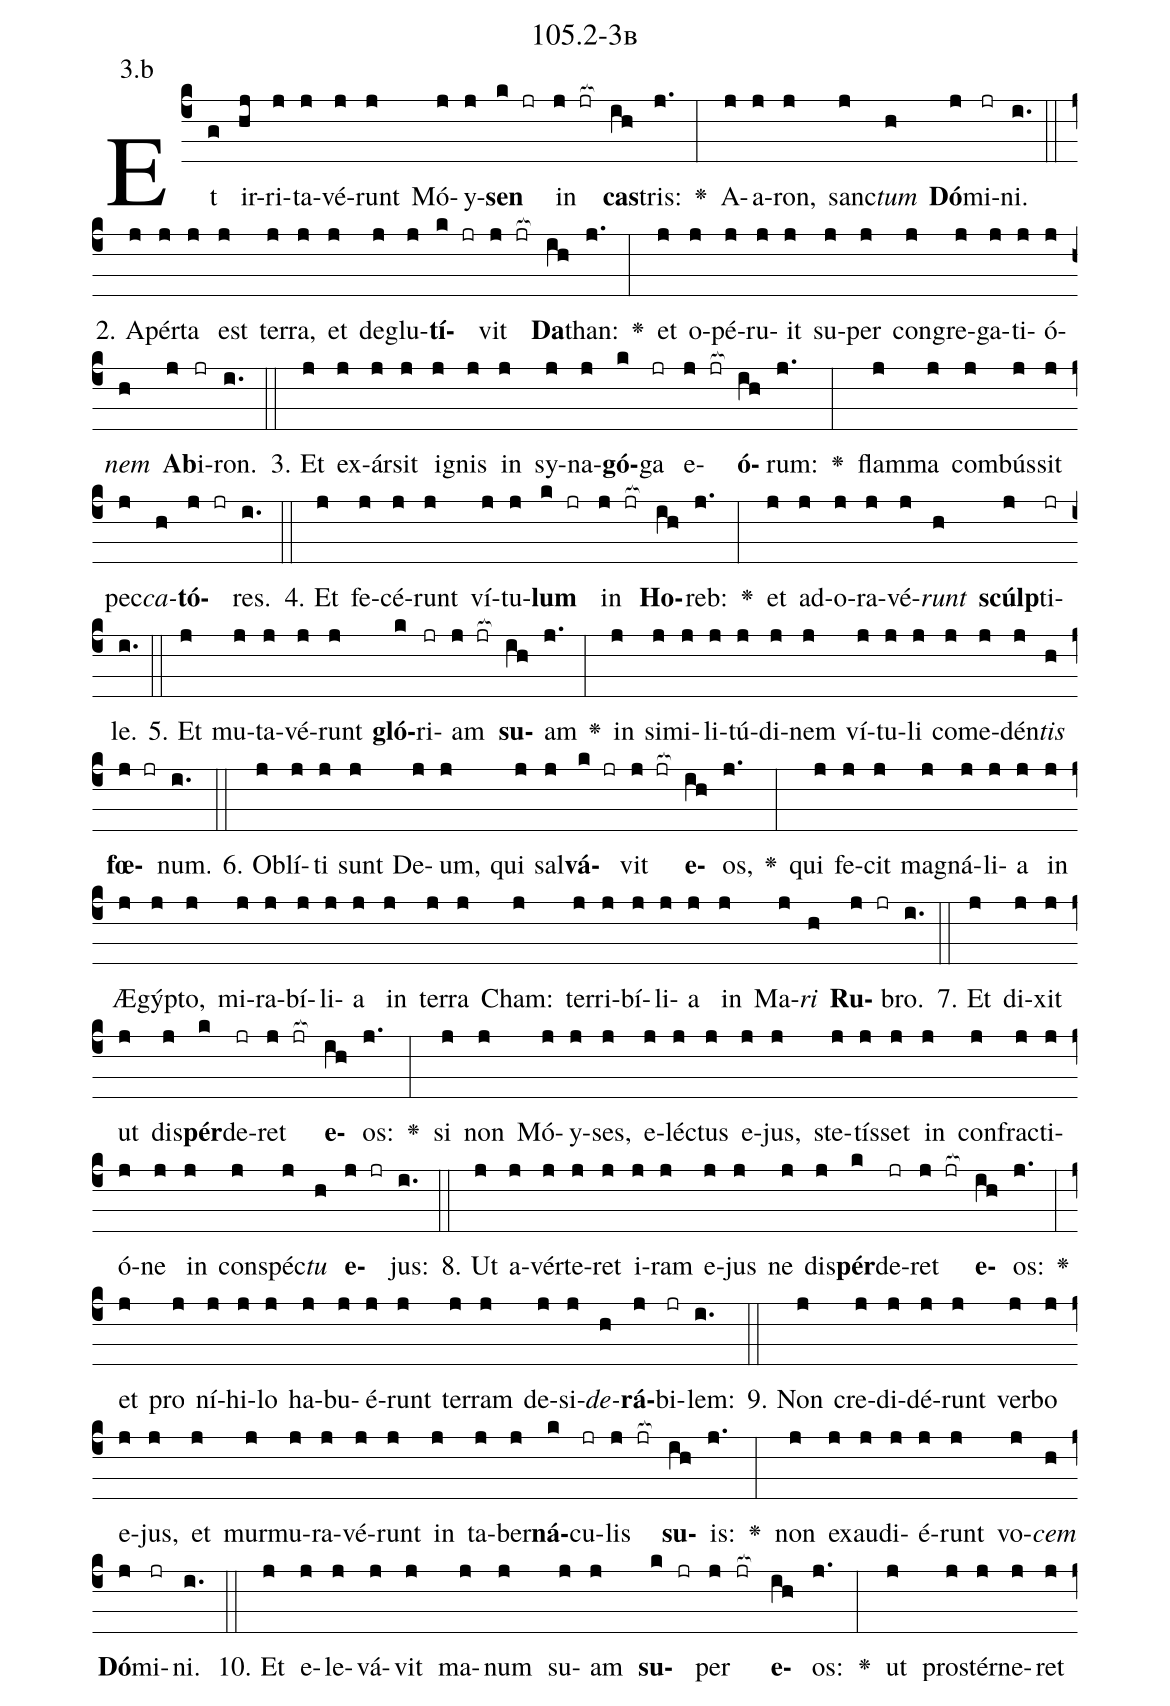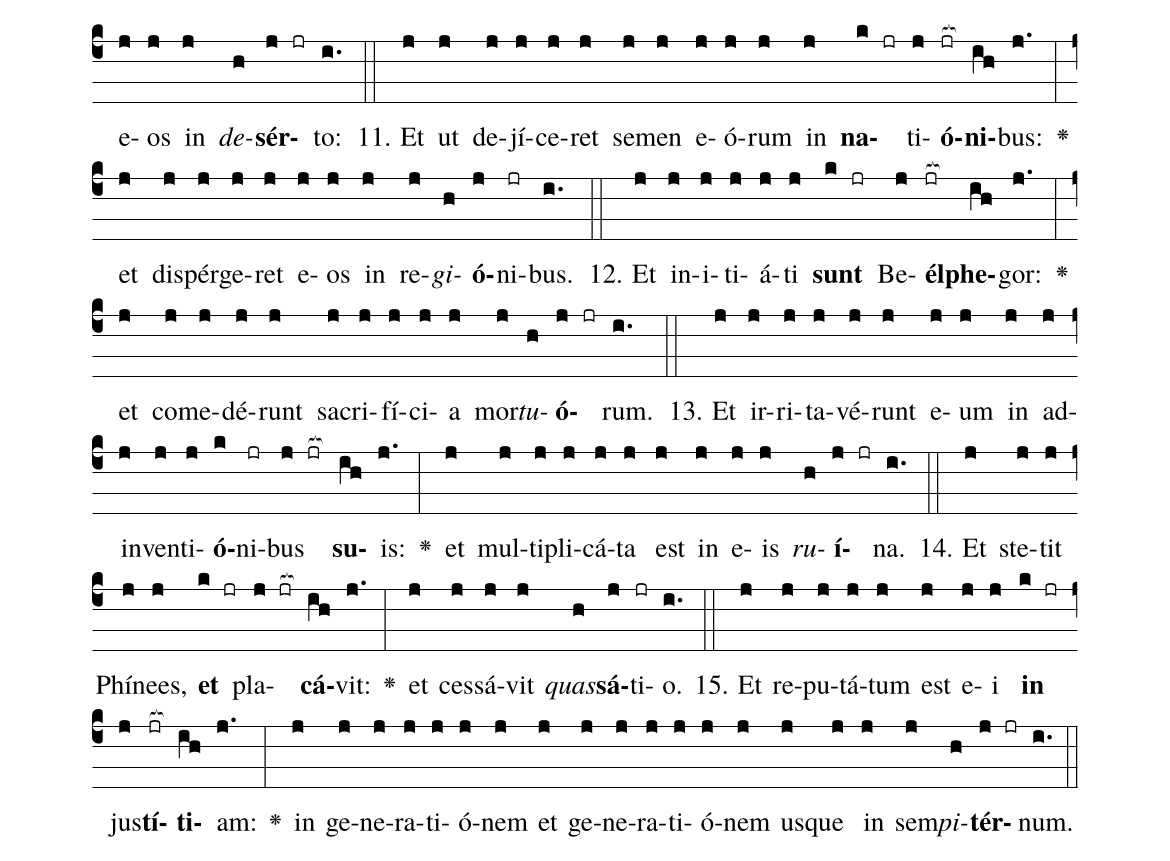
name: 105.2-3b;
annotation: 3.b;
%%
(c4)Et(g) ir(hj)ri(j)ta(j)vé(j)runt(j) Mó(j)y(j)<b>sen</b>(k jr) in(j jr[ocb:1{]) <b>cas</b>(ih[ocb:0}])tris:(j.) <v>\greheightstar</v>(:) A(j)a(j)ron,(j) sanc(j)<i>tum</i>(h) <b>Dó</b>(j)mi(jr)ni.(i.) (::)
2. A(j)pér(j)ta(j) est(j) ter(j)ra,(j) et(j) de(j)glu(j)<b>tí</b>(k jr)vit(j jr[ocb:1{]) <b>Da</b>(ih[ocb:0}])than:(j.) <v>\greheightstar</v>(:) et(j) o(j)pé(j)ru(j)it(j) su(j)per(j) con(j)gre(j)ga(j)ti(j)ó(j)<i>nem</i>(h) <b>Ab</b>(j)i(jr)ron.(i.) (::)
3. Et(j) ex(j)ár(j)sit(j) i(j)gnis(j) in(j) sy(j)na(j)<b>gó</b>(k)ga(jr) e(j jr[ocb:1{])<b>ó</b>(ih[ocb:0}])rum:(j.) <v>\greheightstar</v>(:) flam(j)ma(j) com(j)bús(j)sit(j) pec(j)<i>ca</i>(h)<b>tó</b>(j jr)res.(i.) (::)
4. Et(j) fe(j)cé(j)runt(j) ví(j)tu(j)<b>lum</b>(k jr) in(j jr[ocb:1{]) <b>Ho</b>(ih[ocb:0}])reb:(j.) <v>\greheightstar</v>(:) et(j) ad(j)o(j)ra(j)vé(j)<i>runt</i>(h) <b>scúlp</b>(j)ti(jr)le.(i.) (::)
5. Et(j) mu(j)ta(j)vé(j)runt(j) <b>gló</b>(k)ri(jr)am(j jr[ocb:1{]) <b>su</b>(ih[ocb:0}])am(j.) <v>\greheightstar</v>(:) in(j) si(j)mi(j)li(j)tú(j)di(j)nem(j) ví(j)tu(j)li(j) com(j)e(j)dén(j)<i>tis</i>(h) <b>fœ</b>(j jr)num.(i.) (::)
6. Ob(j)lí(j)ti(j) sunt(j) De(j)um,(j) qui(j) sal(j)<b>vá</b>(k jr)vit(j jr[ocb:1{]) <b>e</b>(ih[ocb:0}])os,(j.) <v>\greheightstar</v>(:) qui(j) fe(j)cit(j) ma(j)gná(j)li(j)a(j) in(j) Æ(j)gýp(j)to,(j) mi(j)ra(j)bí(j)li(j)a(j) in(j) ter(j)ra(j) Cham:(j) ter(j)ri(j)bí(j)li(j)a(j) in(j) Ma(j)<i>ri</i>(h) <b>Ru</b>(j jr)bro.(i.) (::)
7. Et(j) di(j)xit(j) ut(j) dis(j)<b>pér</b>(k)de(jr)ret(j jr[ocb:1{]) <b>e</b>(ih[ocb:0}])os:(j.) <v>\greheightstar</v>(:) si(j) non(j) Mó(j)y(j)ses,(j) e(j)léc(j)tus(j) e(j)jus,(j) ste(j)tís(j)set(j) in(j) con(j)frac(j)ti(j)ó(j)ne(j) in(j) con(j)spéc(j)<i>tu</i>(h) <b>e</b>(j jr)jus:(i.) (::)
8. Ut(j) a(j)vér(j)te(j)ret(j) i(j)ram(j) e(j)jus(j) ne(j) dis(j)<b>pér</b>(k)de(jr)ret(j jr[ocb:1{]) <b>e</b>(ih[ocb:0}])os:(j.) <v>\greheightstar</v>(:) et(j) pro(j) ní(j)hi(j)lo(j) ha(j)bu(j)é(j)runt(j) ter(j)ram(j) de(j)si(j)<i>de</i>(h)<b>rá</b>(j)bi(jr)lem:(i.) (::)
9. Non(j) cre(j)di(j)dé(j)runt(j) ver(j)bo(j) e(j)jus,(j) et(j) mur(j)mu(j)ra(j)vé(j)runt(j) in(j) ta(j)ber(j)<b>ná</b>(k)cu(jr)lis(j jr[ocb:1{]) <b>su</b>(ih[ocb:0}])is:(j.) <v>\greheightstar</v>(:) non(j) ex(j)au(j)di(j)é(j)runt(j) vo(j)<i>cem</i>(h) <b>Dó</b>(j)mi(jr)ni.(i.) (::)
10. Et(j) e(j)le(j)vá(j)vit(j) ma(j)num(j) su(j)am(j) <b>su</b>(k jr)per(j jr[ocb:1{]) <b>e</b>(ih[ocb:0}])os:(j.) <v>\greheightstar</v>(:) ut(j) pro(j)stér(j)ne(j)ret(j) e(j)os(j) in(j) <i>de</i>(h)<b>sér</b>(j jr)to:(i.) (::)
11. Et(j) ut(j) de(j)jí(j)ce(j)ret(j) se(j)men(j) e(j)ó(j)rum(j) in(j) <b>na</b>(k jr)ti(j)<b>ó</b>(jr[ocb:1{])<b>ni</b>(ih[ocb:0}])bus:(j.) <v>\greheightstar</v>(:) et(j) di(j)spér(j)ge(j)ret(j) e(j)os(j) in(j) re(j)<i>gi</i>(h)<b>ó</b>(j)ni(jr)bus.(i.) (::)
12. Et(j) in(j)i(j)ti(j)á(j)ti(j) <b>sunt</b>(k jr) Be(j)<b>él</b>(jr[ocb:1{])<b>phe</b>(ih[ocb:0}])gor:(j.) <v>\greheightstar</v>(:) et(j) com(j)e(j)dé(j)runt(j) sa(j)cri(j)fí(j)ci(j)a(j) mor(j)<i>tu</i>(h)<b>ó</b>(j jr)rum.(i.) (::)
13. Et(j) ir(j)ri(j)ta(j)vé(j)runt(j) e(j)um(j) in(j) ad(j)in(j)ven(j)ti(j)<b>ó</b>(k)ni(jr)bus(j jr[ocb:1{]) <b>su</b>(ih[ocb:0}])is:(j.) <v>\greheightstar</v>(:) et(j) mul(j)ti(j)pli(j)cá(j)ta(j) est(j) in(j) e(j)is(j) <i>ru</i>(h)<b>í</b>(j jr)na.(i.) (::)
14. Et(j) ste(j)tit(j) Phí(j)nees,(j) <b>et</b>(k jr) pla(j jr[ocb:1{])<b>cá</b>(ih[ocb:0}])vit:(j.) <v>\greheightstar</v>(:) et(j) ces(j)sá(j)vit(j) <i>quas</i>(h)<b>sá</b>(j)ti(jr)o.(i.) (::)
15. Et(j) re(j)pu(j)tá(j)tum(j) est(j) e(j)i(j) <b>in</b>(k jr) jus(j)<b>tí</b>(jr[ocb:1{])<b>ti</b>(ih[ocb:0}])am:(j.) <v>\greheightstar</v>(:) in(j) ge(j)ne(j)ra(j)ti(j)ó(j)nem(j) et(j) ge(j)ne(j)ra(j)ti(j)ó(j)nem(j) us(j)que(j) in(j) sem(j)<i>pi</i>(h)<b>tér</b>(j jr)num.(i.) (::)
